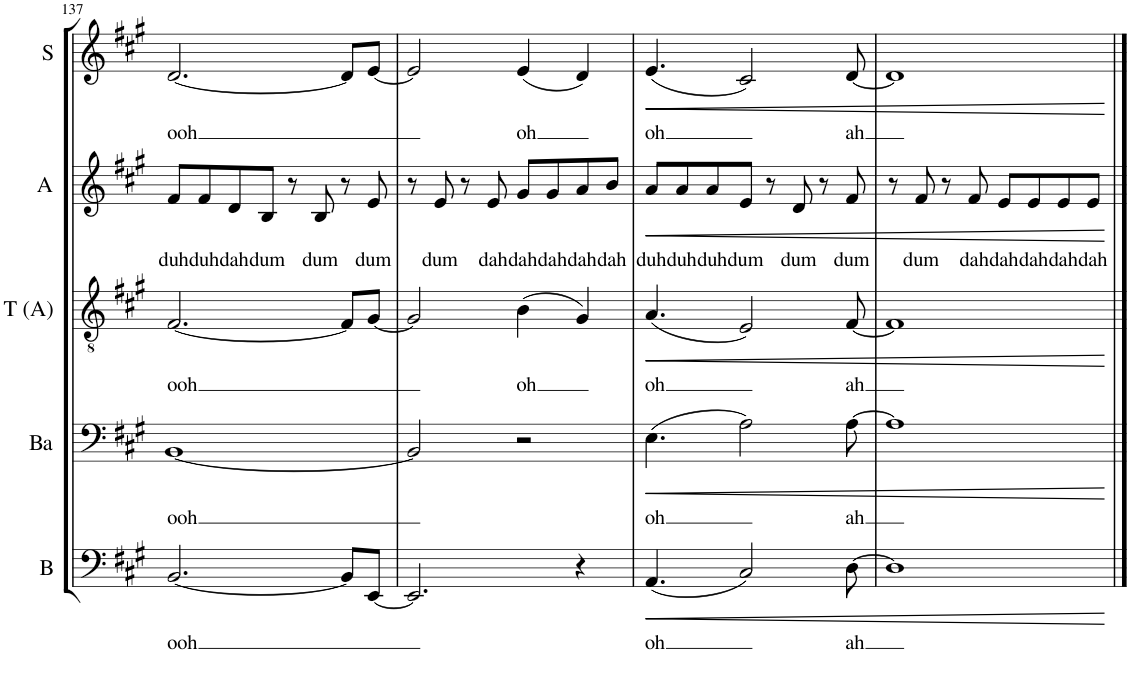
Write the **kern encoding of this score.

**kern	**text	**dynam	**kern	**text	**dynam	**kern	**text	**dynam	**kern	**text	**dynam	**kern	**text	**dynam
*part5	*part5	*part5	*part4	*part4	*part4	*part3	*part3	*part3	*part2	*part2	*part2	*part1	*part1	*part1
*staff5	*staff5	*staff5	*staff4	*staff4	*staff4	*staff3	*staff3	*staff3	*staff2	*staff2	*staff2	*staff1	*staff1	*staff1
*I"Bas	*	*	*I"Bariton	*	*	*I"Tenor (Alt)	*	*	*I"Alt	*	*	*I"Sopraan	*	*
*I'B	*	*	*I'Ba	*	*	*I'T (A)	*	*	*I'A	*	*	*I'S	*	*
!!LO:PB:g=z
*clefF4	*	*	*clefF4	*	*	*clefGv2	*	*	*clefG2	*	*	*clefG2	*	*
*k[f#c#g#]	*	*	*k[f#c#g#]	*	*	*k[f#c#g#]	*	*	*k[f#c#g#]	*	*	*k[f#c#g#]	*	*
*M4/4	*	*	*M4/4	*	*	*M4/4	*	*	*M4/4	*	*	*M4/4	*	*
=137	=137	=137	=137	=137	=137	=137	=137	=137	=137	=137	=137	=137	=137	=137
!	!LO:LY:b	!	!	!LO:LY:b	!	!	!LO:LY:b	!	!	!LO:LY:b	!	!	!LO:LY:b	!
[2.BB/	ooh	.	[1BB	ooh	.	[2.F#/	ooh	.	8f#/L	duh	.	[2.d/	ooh	.
!	!	!	!	!	!	!	!	!	!	!LO:LY:b	!	!	!	!
.	.	.	.	.	.	.	.	.	8f#/	duh	.	.	.	.
!	!	!	!	!	!	!	!	!	!	!LO:LY:b	!	!	!	!
.	.	.	.	.	.	.	.	.	8d/	dah	.	.	.	.
!	!	!	!	!	!	!	!	!	!	!LO:LY:b	!	!	!	!
.	.	.	.	.	.	.	.	.	8B/J	dum	.	.	.	.
.	.	.	.	.	.	.	.	.	8r	.	.	.	.	.
!	!	!	!	!	!	!	!	!	!	!LO:LY:b	!	!	!	!
.	.	.	.	.	.	.	.	.	8B/	dum	.	.	.	.
8BB/L]	.	.	.	.	.	8F#/L]	.	.	8r	.	.	8d/L]	.	.
!	!	!	!	!	!	!	!	!	!	!LO:LY:b	!	!	!	!
[8EE/J	.	.	.	.	.	[8G#/J	.	.	8e/	dum	.	[8e/J	.	.
=138	=138	=138	=138	=138	=138	=138	=138	=138	=138	=138	=138	=138	=138	=138
2.EE/]	.	.	2BB/]	.	.	2G#/]	.	.	8r	.	.	2e/]	.	.
!	!	!	!	!	!	!	!	!	!	!LO:LY:b	!	!	!	!
.	.	.	.	.	.	.	.	.	8e/	dum	.	.	.	.
.	.	.	.	.	.	.	.	.	8r	.	.	.	.	.
!	!	!	!	!	!	!	!	!	!	!LO:LY:b	!	!	!	!
.	.	.	.	.	.	.	.	.	8e/	dah	.	.	.	.
!	!	!	!	!	!	!	!LO:LY:b	!	!	!LO:LY:b	!	!	!LO:LY:b	!
.	.	.	2r	.	.	(4B\	oh	.	8g#/L	dah	.	(4e/	oh	.
!	!	!	!	!	!	!	!	!	!	!LO:LY:b	!	!	!	!
.	.	.	.	.	.	.	.	.	8g#/	dah	.	.	.	.
!	!	!	!	!	!	!	!	!	!	!LO:LY:b	!	!	!	!
4r	.	.	.	.	.	4G#/)	.	.	8a/	dah	.	4d/)	.	.
!	!	!	!	!	!	!	!	!	!	!LO:LY:b	!	!	!	!
.	.	.	.	.	.	.	.	.	8b/J	dah	.	.	.	.
=139	=139	=139	=139	=139	=139	=139	=139	=139	=139	=139	=139	=139	=139	=139
!	!LO:LY:b	!LO:HP:b	!	!LO:LY:b	!LO:HP:b	!	!LO:LY:b	!LO:HP:b	!	!LO:LY:b	!LO:HP:b	!	!LO:LY:b	!LO:HP:b
(4.AA/	oh	<	(4.E\	oh	<	(4.A/	oh	<	8a/L	duh	<	(4.e/	oh	<
!	!	!	!	!	!	!	!	!	!	!LO:LY:b	!	!	!	!
.	.	.	.	.	.	.	.	.	8a/	duh	.	.	.	.
!	!	!	!	!	!	!	!	!	!	!LO:LY:b	!	!	!	!
.	.	.	.	.	.	.	.	.	8a/	duh	.	.	.	.
!	!	!	!	!	!	!	!	!	!	!LO:LY:b	!	!	!	!
2C#/)	.	.	2A\)	.	.	2E/)	.	.	8e/J	dum	.	2c#/)	.	.
.	.	.	.	.	.	.	.	.	8r	.	.	.	.	.
!	!	!	!	!	!	!	!	!	!	!LO:LY:b	!	!	!	!
.	.	.	.	.	.	.	.	.	8d/	dum	.	.	.	.
.	.	.	.	.	.	.	.	.	8r	.	.	.	.	.
!	!LO:LY:b	!	!	!LO:LY:b	!	!	!LO:LY:b	!	!	!LO:LY:b	!	!	!LO:LY:b	!
[8D\	ah	.	[8A\	ah	.	[8F#/	ah	.	8f#/	dum	.	[8d/	ah	.
=140	=140	=140	=140	=140	=140	=140	=140	=140	=140	=140	=140	=140	=140	=140
1D]	.	.	1A]	.	.	1F#]	.	.	8r	.	.	1d]	.	.
!	!	!	!	!	!	!	!	!	!	!LO:LY:b	!	!	!	!
.	.	.	.	.	.	.	.	.	8f#/	dum	.	.	.	.
.	.	.	.	.	.	.	.	.	8r	.	.	.	.	.
!	!	!	!	!	!	!	!	!	!	!LO:LY:b	!	!	!	!
.	.	.	.	.	.	.	.	.	8f#/	dah	.	.	.	.
!	!	!	!	!	!	!	!	!	!	!LO:LY:b	!	!	!	!
.	.	.	.	.	.	.	.	.	8e/L	dah	.	.	.	.
!	!	!	!	!	!	!	!	!	!	!LO:LY:b	!	!	!	!
.	.	.	.	.	.	.	.	.	8e/	dah	.	.	.	.
!	!	!	!	!	!	!	!	!	!	!LO:LY:b	!	!	!	!
.	.	.	.	.	.	.	.	.	8e/	dah	.	.	.	.
!	!	!	!	!	!	!	!	!	!	!LO:LY:b	!	!	!	!
.	.	.	.	.	.	.	.	.	8e/J	dah	.	.	.	.
.	.	[	.	.	[	.	.	[	.	.	[	.	.	[
==	==	==	==	==	==	==	==	==	==	==	==	==	==	==
*-	*-	*-	*-	*-	*-	*-	*-	*-	*-	*-	*-	*-	*-	*-
